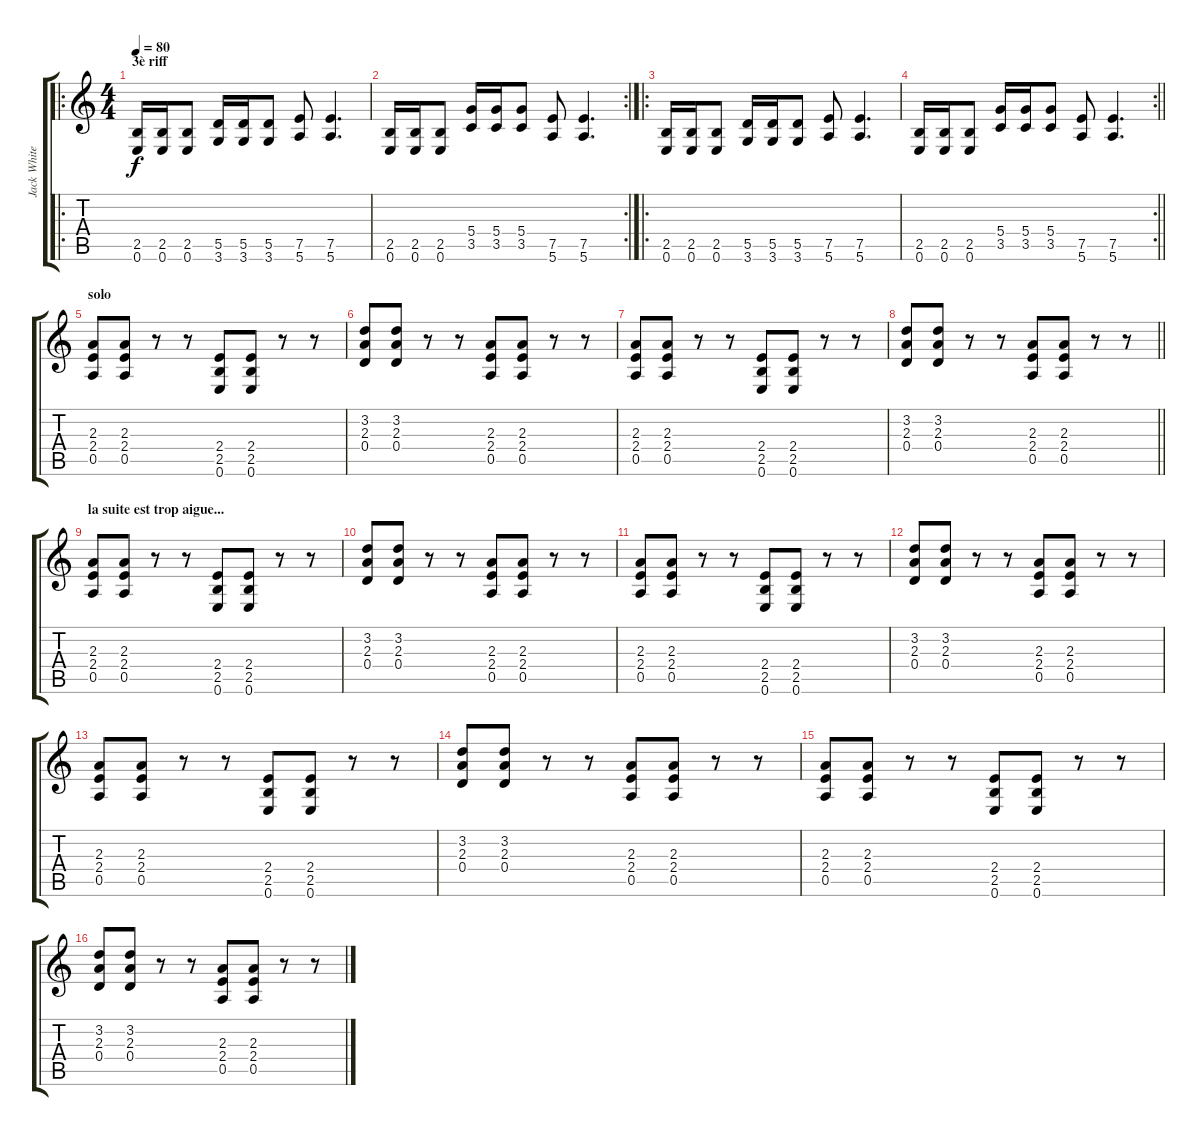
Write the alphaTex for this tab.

\track ("Jack White" "Jack White") {instrument overdrivenguitar}
\staff {score tabs}
\tuning (E4 B3 G3 D3 A2 E2) {hide}
\ro
\ts (4 4)
\section ("" "3è riff")
\tempo 80
\clef g2
\ks c
(2.5 0.6).16{dy f} (2.5 0.6).16 (2.5 0.6).8 (5.5 3.6).16 (5.5 3.6).16 (5.5 3.6).8 (7.5 5.6).8 (7.5 5.6).4{d} |
\rc 2
(2.5 0.6).16 (2.5 0.6).16 (2.5 0.6).8 (5.4 3.5).16 (5.4 3.5).16 (5.4 3.5).8 (7.5 5.6).8 (7.5 5.6).4{d} |
\ro
(2.5 0.6).16 (2.5 0.6).16 (2.5 0.6).8 (5.5 3.6).16 (5.5 3.6).16 (5.5 3.6).8 (7.5 5.6).8 (7.5 5.6).4{d} |
\rc 2
\barLineRight lightlight
(2.5 0.6).16 (2.5 0.6).16 (2.5 0.6).8 (5.4 3.5).16 (5.4 3.5).16 (5.4 3.5).8 (7.5 5.6).8 (7.5 5.6).4{d} |
\section ("" "solo")
(2.3 2.4 0.5).8 (2.3 2.4 0.5).8 r.8 r.8 (2.4 2.5 0.6).8 (2.4 2.5 0.6).8 r.8 r.8 |
(3.2 2.3 0.4).8 (3.2 2.3 0.4).8 r.8 r.8 (2.3 2.4 0.5).8 (2.3 2.4 0.5).8 r.8 r.8 |
(2.3 2.4 0.5).8 (2.3 2.4 0.5).8 r.8 r.8 (2.4 2.5 0.6).8 (2.4 2.5 0.6).8 r.8 r.8 |
\barLineRight lightlight
(3.2 2.3 0.4).8 (3.2 2.3 0.4).8 r.8 r.8 (2.3 2.4 0.5).8 (2.3 2.4 0.5).8 r.8 r.8 |
\section ("" "la suite est trop aigue...")
(2.3 2.4 0.5).8 (2.3 2.4 0.5).8 r.8 r.8 (2.4 2.5 0.6).8 (2.4 2.5 0.6).8 r.8 r.8 |
(3.2 2.3 0.4).8 (3.2 2.3 0.4).8 r.8 r.8 (2.3 2.4 0.5).8 (2.3 2.4 0.5).8 r.8 r.8 |
(2.3 2.4 0.5).8 (2.3 2.4 0.5).8 r.8 r.8 (2.4 2.5 0.6).8 (2.4 2.5 0.6).8 r.8 r.8 |
(3.2 2.3 0.4).8 (3.2 2.3 0.4).8 r.8 r.8 (2.3 2.4 0.5).8 (2.3 2.4 0.5).8 r.8 r.8 |
(2.3 2.4 0.5).8 (2.3 2.4 0.5).8 r.8 r.8 (2.4 2.5 0.6).8 (2.4 2.5 0.6).8 r.8 r.8 |
(3.2 2.3 0.4).8 (3.2 2.3 0.4).8 r.8 r.8 (2.3 2.4 0.5).8 (2.3 2.4 0.5).8 r.8 r.8 |
(2.3 2.4 0.5).8 (2.3 2.4 0.5).8 r.8 r.8 (2.4 2.5 0.6).8 (2.4 2.5 0.6).8 r.8 r.8 |
(3.2 2.3 0.4).8 (3.2 2.3 0.4).8 r.8 r.8 (2.3 2.4 0.5).8 (2.3 2.4 0.5).8 r.8 r.8
